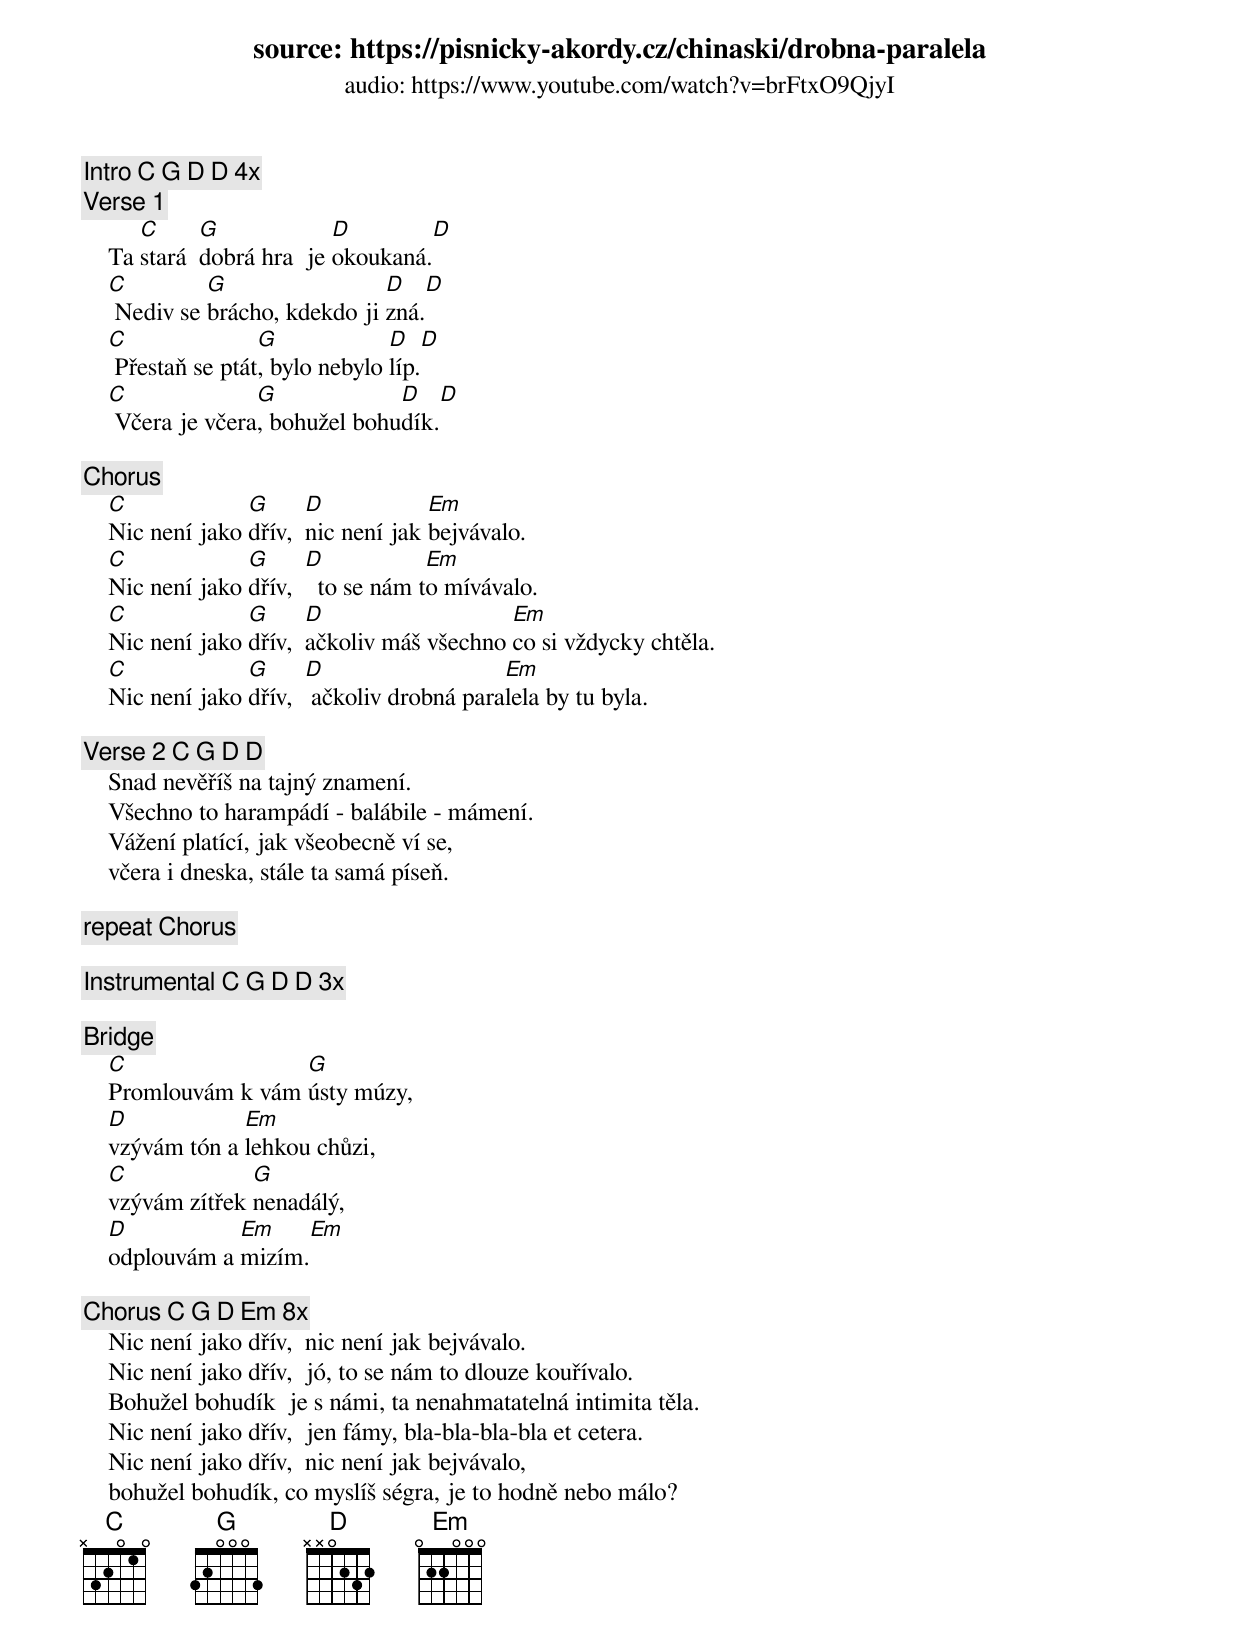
source: https://pisnicky-akordy.cz/chinaski/drobna-paralela
audio: https://www.youtube.com/watch?v=brFtxO9QjyI


[Intro] C G D D [4x]
[Verse 1]
       C      G             D         D
    Ta stará  dobrá hra  je okoukaná.
    C         G                 D    D
     Nediv se brácho, kdekdo ji zná.
    C               G             D    D
     Přestaň se ptát, bylo nebylo líp.
    C              G             D    D
     Včera je včera, bohužel bohudík.

[Chorus]
    C             G      D            Em
    Nic není jako dřív,  nic není jak bejvávalo.
    C             G      D            Em
    Nic není jako dřív,    to se nám to mívávalo.
    C             G      D                   Em
    Nic není jako dřív,  ačkoliv máš všechno co si vždycky chtěla.
    C             G      D                   Em
    Nic není jako dřív,   ačkoliv drobná paralela by tu byla.

[Verse 2] C G D D
    Snad nevěříš na tajný znamení.
    Všechno to harampádí - balábile - mámení.
    Vážení platící, jak všeobecně ví se,
    včera i dneska, stále ta samá píseň.

[repeat Chorus]

[Instrumental] C G D D [3x]

[Bridge]
    C                G
    Promlouvám k vám ústy múzy,
    D            Em
    vzývám tón a lehkou chůzi,
    C             G
    vzývám zítřek nenadálý,
    D           Em     Em
    odplouvám a mizím.

[Chorus] C G D Em [8x]
    Nic není jako dřív,  nic není jak bejvávalo.
    Nic není jako dřív,  jó, to se nám to dlouze kouřívalo.
    Bohužel bohudík  je s námi, ta nenahmatatelná intimita těla.
    Nic není jako dřív,  jen fámy, bla-bla-bla-bla et cetera.
    Nic není jako dřív,  nic není jak bejvávalo,
    bohužel bohudík, co myslíš ségra, je to hodně nebo málo?
